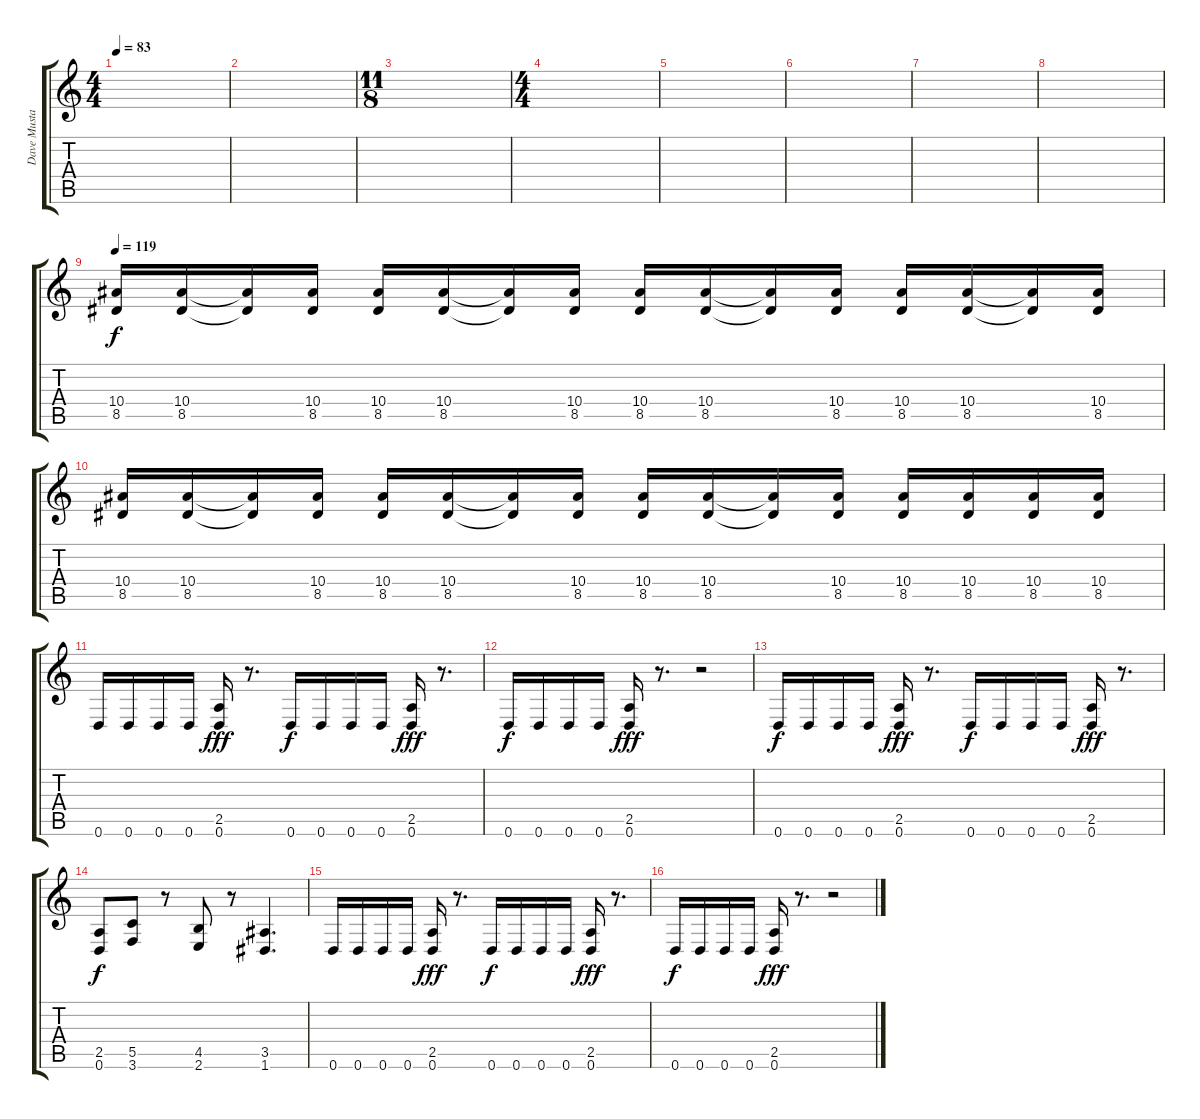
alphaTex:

\track ("Dave Mustaine" "Dave Musta") {instrument electricguitarclean}
\staff {score tabs}
\tuning (D4 A3 F3 C3 G2 D2) {hide}
\ts (4 4)
\tempo 83
\clef g2
\ks c
|
|
\ts (11 8)
|
\ts (4 4)
|
|
|
|
|
\tempo 119
(10.4 8.5).16{volume 12 instrument distortionguitar} (10.4 8.5).16 (10.4{t} 8.5{t}).16 (10.4 8.5).16 (10.4 8.5).16 (10.4 8.5).16 (10.4{t} 8.5{t}).16 (10.4 8.5).16 (10.4 8.5).16 (10.4 8.5).16 (10.4{t} 8.5{t}).16 (10.4 8.5).16 (10.4 8.5).16 (10.4 8.5).16 (10.4{t} 8.5{t}).16 (10.4 8.5).16 |
(10.4 8.5).16 (10.4 8.5).16 (10.4{t} 8.5{t}).16 (10.4 8.5).16 (10.4 8.5).16 (10.4 8.5).16 (10.4{t} 8.5{t}).16 (10.4 8.5).16 (10.4 8.5).16 (10.4 8.5).16 (10.4{t} 8.5{t}).16 (10.4 8.5).16 (10.4 8.5).16 (10.4 8.5).16 (10.4 8.5).16 (10.4 8.5).16 |
0.6.16 0.6.16 0.6.16 0.6.16 (2.5 0.6).16{dy fff} r.8{d} 0.6.16{dy f} 0.6.16 0.6.16 0.6.16 (2.5 0.6).16{dy fff} r.8{d} |
0.6.16{dy f} 0.6.16 0.6.16 0.6.16 (2.5 0.6).16{dy fff} r.8{d} r.2 |
0.6.16{dy f} 0.6.16 0.6.16 0.6.16 (2.5 0.6).16{dy fff} r.8{d} 0.6.16{dy f} 0.6.16 0.6.16 0.6.16 (2.5 0.6).16{dy fff} r.8{d} |
(2.5 0.6).8{dy f} (5.5 3.6).8 r.8 (4.5 2.6).8 r.8 (3.5 1.6).4{d} |
0.6.16 0.6.16 0.6.16 0.6.16 (2.5 0.6).16{dy fff} r.8{d} 0.6.16{dy f} 0.6.16 0.6.16 0.6.16 (2.5 0.6).16{dy fff} r.8{d} |
0.6.16{dy f} 0.6.16 0.6.16 0.6.16 (2.5 0.6).16{dy fff} r.8{d} r.2
